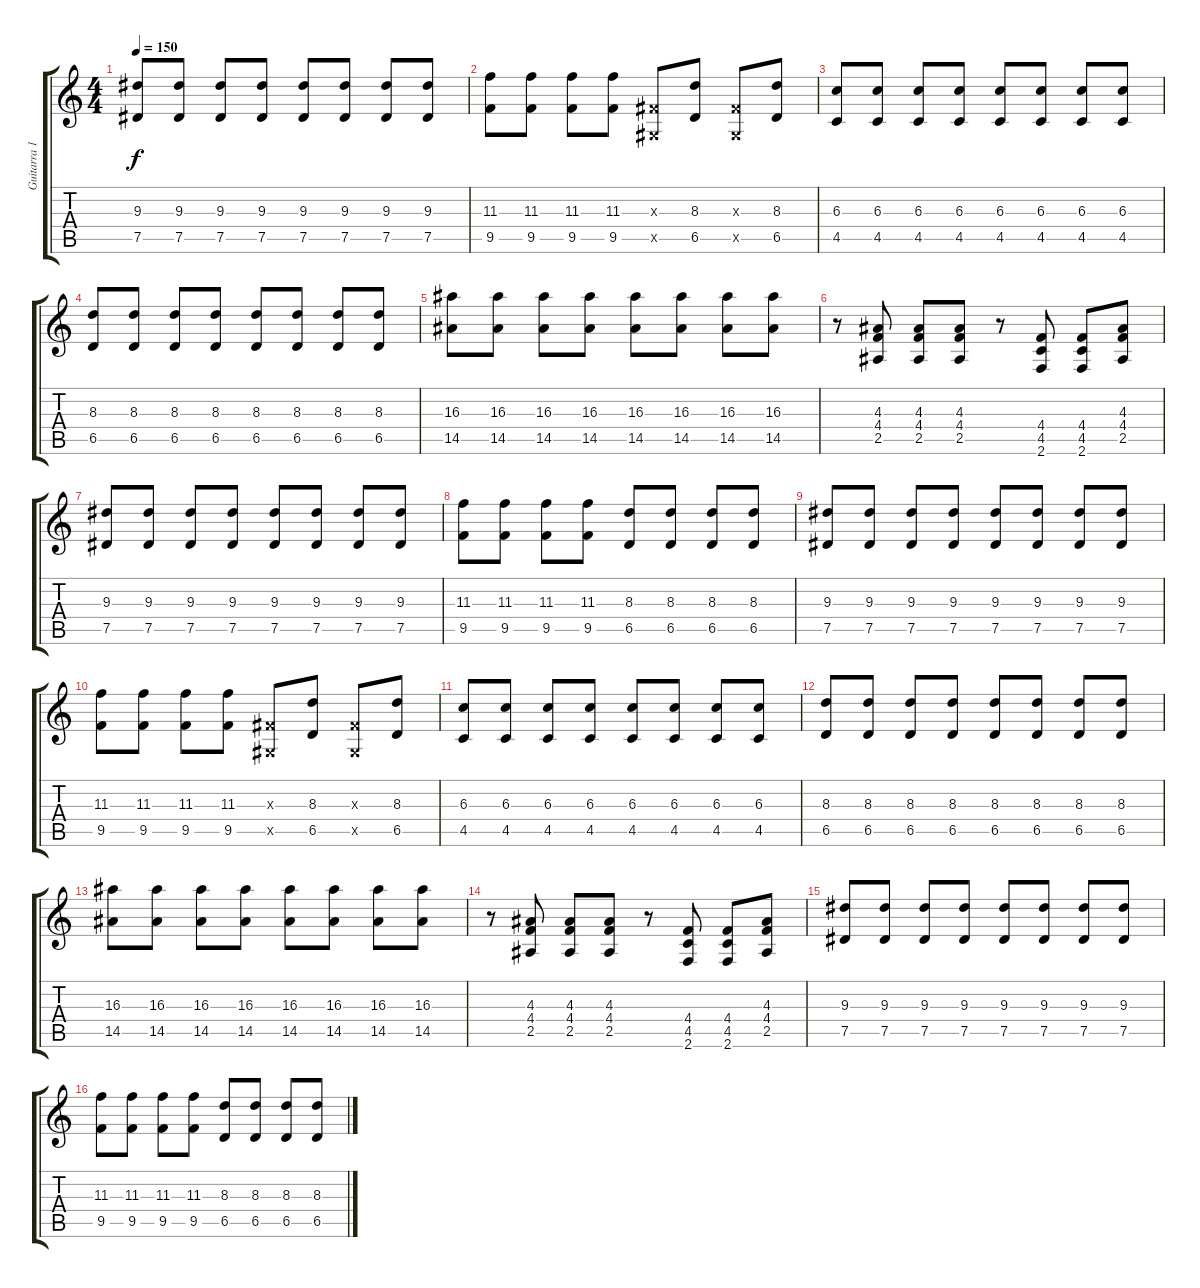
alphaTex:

\track ("Guitarra 1" "Guitarra 1") {instrument distortionguitar}
\staff {score tabs}
\tuning (Eb4 Bb3 Gb3 Db3 Ab2 Eb2) {hide}
\ts (4 4)
\tempo 150
\clef g2
\ks c
(9.3 7.5).8{dy f} (9.3 7.5).8 (9.3 7.5).8 (9.3 7.5).8 (9.3 7.5).8 (9.3 7.5).8 (9.3 7.5).8 (9.3 7.5).8 |
(11.3 9.5).8 (11.3 9.5).8 (11.3 9.5).8 (11.3 9.5).8 (0.3{x} 0.5{x}).8 (8.3 6.5).8 (0.3{x} 0.5{x}).8 (8.3 6.5).8 |
(6.3 4.5).8 (6.3 4.5).8 (6.3 4.5).8 (6.3 4.5).8 (6.3 4.5).8 (6.3 4.5).8 (6.3 4.5).8 (6.3 4.5).8 |
(8.3 6.5).8 (8.3 6.5).8 (8.3 6.5).8 (8.3 6.5).8 (8.3 6.5).8 (8.3 6.5).8 (8.3 6.5).8 (8.3 6.5).8 |
(16.3 14.5).8{volume 12} (16.3 14.5).8 (16.3 14.5).8 (16.3 14.5).8 (16.3 14.5).8 (16.3 14.5).8 (16.3 14.5).8 (16.3 14.5).8 |
r.8{volume 16} (4.3 4.4 2.5).8 (4.3 4.4 2.5).8 (4.3 4.4 2.5).8 r.8 (4.4 4.5 2.6).8 (4.4 4.5 2.6).8 (4.3 4.4 2.5).8 |
(9.3 7.5).8 (9.3 7.5).8 (9.3 7.5).8 (9.3 7.5).8 (9.3 7.5).8 (9.3 7.5).8 (9.3 7.5).8 (9.3 7.5).8 |
(11.3 9.5).8 (11.3 9.5).8 (11.3 9.5).8 (11.3 9.5).8 (8.3 6.5).8 (8.3 6.5).8 (8.3 6.5).8 (8.3 6.5).8 |
(9.3 7.5).8 (9.3 7.5).8 (9.3 7.5).8 (9.3 7.5).8 (9.3 7.5).8 (9.3 7.5).8 (9.3 7.5).8 (9.3 7.5).8 |
(11.3 9.5).8 (11.3 9.5).8 (11.3 9.5).8 (11.3 9.5).8 (0.3{x} 0.5{x}).8 (8.3 6.5).8 (0.3{x} 0.5{x}).8 (8.3 6.5).8 |
(6.3 4.5).8 (6.3 4.5).8 (6.3 4.5).8 (6.3 4.5).8 (6.3 4.5).8 (6.3 4.5).8 (6.3 4.5).8 (6.3 4.5).8 |
(8.3 6.5).8 (8.3 6.5).8 (8.3 6.5).8 (8.3 6.5).8 (8.3 6.5).8 (8.3 6.5).8 (8.3 6.5).8 (8.3 6.5).8 |
(16.3 14.5).8{volume 12} (16.3 14.5).8 (16.3 14.5).8 (16.3 14.5).8 (16.3 14.5).8 (16.3 14.5).8 (16.3 14.5).8 (16.3 14.5).8 |
r.8{volume 16} (4.3 4.4 2.5).8 (4.3 4.4 2.5).8 (4.3 4.4 2.5).8 r.8 (4.4 4.5 2.6).8 (4.4 4.5 2.6).8 (4.3 4.4 2.5).8 |
(9.3 7.5).8 (9.3 7.5).8 (9.3 7.5).8 (9.3 7.5).8 (9.3 7.5).8 (9.3 7.5).8 (9.3 7.5).8 (9.3 7.5).8 |
(11.3 9.5).8 (11.3 9.5).8 (11.3 9.5).8 (11.3 9.5).8 (8.3 6.5).8 (8.3 6.5).8 (8.3 6.5).8 (8.3 6.5).8
